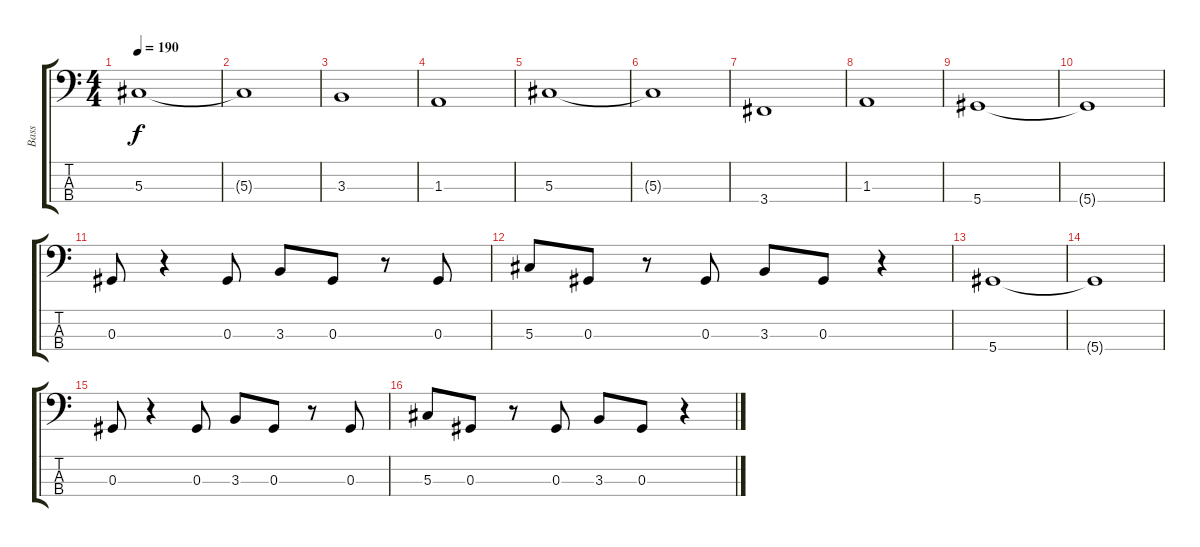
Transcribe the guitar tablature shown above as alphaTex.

\track ("Bass" "Bass") {instrument electricbasspick}
\staff {score tabs}
\tuning (Gb2 Db2 Ab1 Eb1) {hide}
\ts (4 4)
\tempo 190
\clef f4
\ks c
5.3.1{dy f} |
5.3{t}.1 |
3.3.1 |
1.3.1 |
5.3.1 |
5.3{t}.1 |
3.4.1 |
1.3.1 |
5.4.1 |
5.4{t}.1 |
0.3.8 r.4 0.3.8 3.3.8 0.3.8 r.8 0.3.8 |
5.3.8 0.3.8 r.8 0.3.8 3.3.8 0.3.8 r.4 |
5.4.1 |
5.4{t}.1 |
0.3.8 r.4 0.3.8 3.3.8 0.3.8 r.8 0.3.8 |
5.3.8 0.3.8 r.8 0.3.8 3.3.8 0.3.8 r.4
